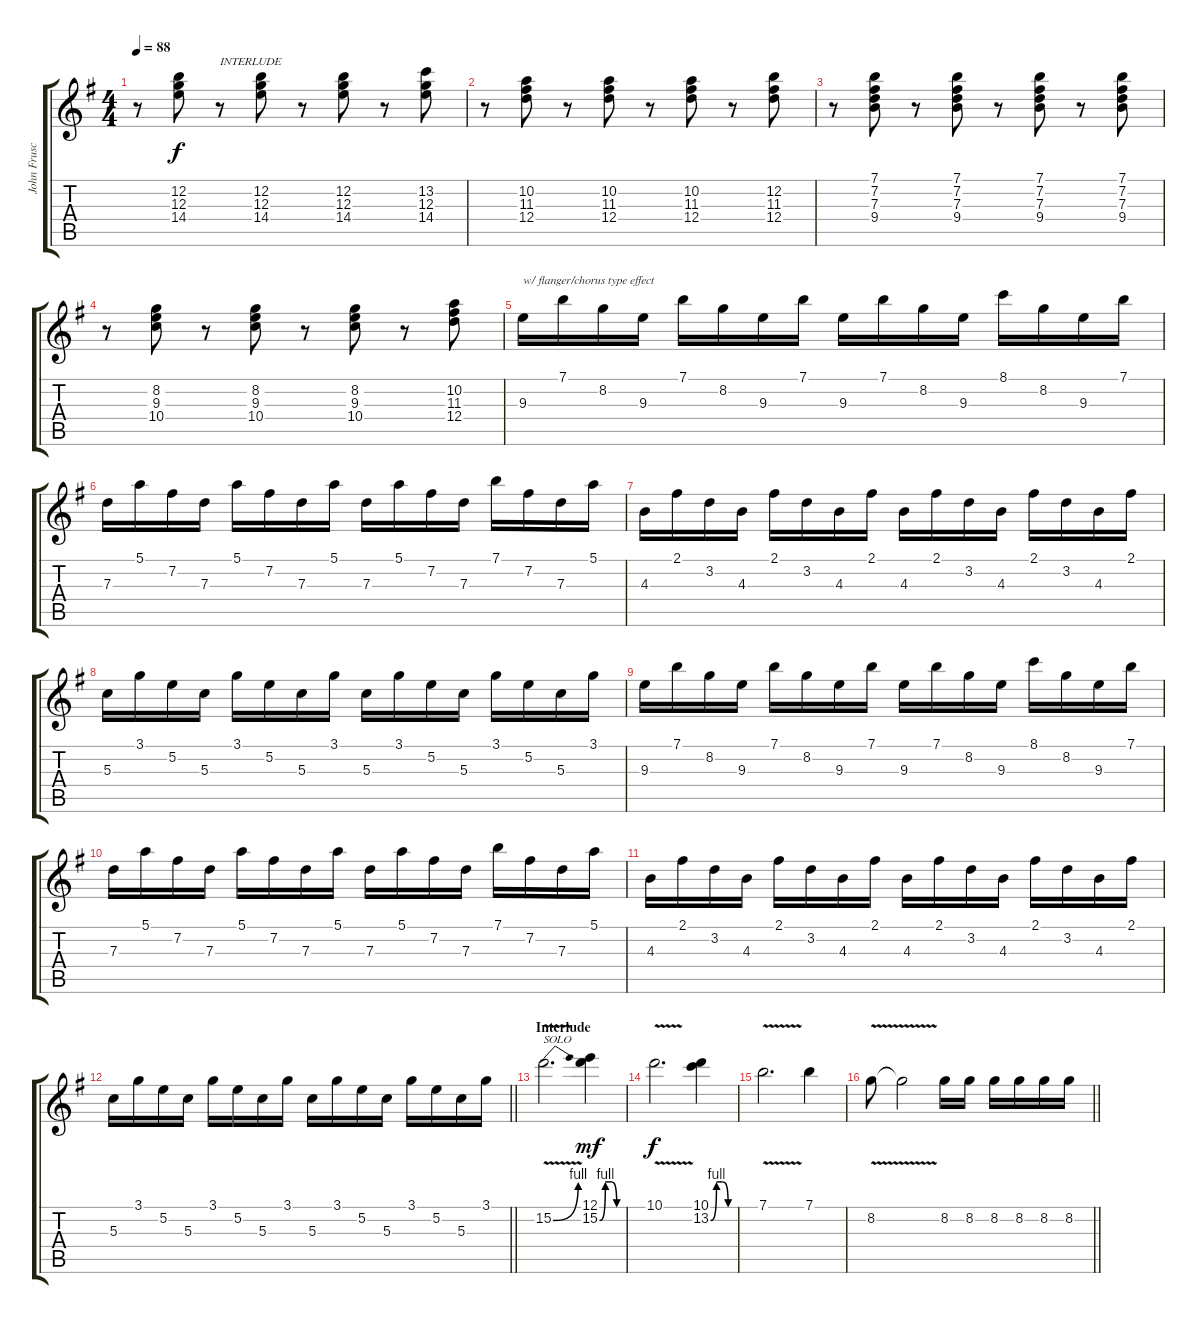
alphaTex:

\track ("John Frusciante (Guitar)" "John Frusc") {instrument electricguitarclean}
\staff {score tabs}
\tuning (E4 B3 G3 D3 A2 E2) {hide}
\ts (4 4)
\tempo 88
\clef g2
\ks g
r.8{dy f} (12.2 12.3 14.4).8 r.8{txt "INTERLUDE"} (12.2 12.3 14.4).8 r.8 (12.2 12.3 14.4).8 r.8 (13.2 12.3 14.4).8 |
r.8 (10.2 11.3 12.4).8 r.8 (10.2 11.3 12.4).8 r.8 (10.2 11.3 12.4).8 r.8 (12.2 11.3 12.4).8 |
r.8 (7.1 7.2 7.3 9.4).8 r.8 (7.1 7.2 7.3 9.4).8 r.8 (7.1 7.2 7.3 9.4).8 r.8 (7.1 7.2 7.3 9.4).8 |
r.8 (8.2 9.3 10.4).8 r.8 (8.2 9.3 10.4).8 r.8 (8.2 9.3 10.4).8 r.8 (10.2 11.3 12.4).8 |
9.3.16{txt "w/ flanger/chorus type effect" instrument fx8scifi} 7.1.16 8.2.16 9.3.16 7.1.16 8.2.16 9.3.16 7.1.16 9.3.16 7.1.16 8.2.16 9.3.16 8.1.16 8.2.16 9.3.16 7.1.16 |
7.3.16 5.1.16 7.2.16 7.3.16 5.1.16 7.2.16 7.3.16 5.1.16 7.3.16 5.1.16 7.2.16 7.3.16 7.1.16 7.2.16 7.3.16 5.1.16 |
4.3.16 2.1.16 3.2.16 4.3.16 2.1.16 3.2.16 4.3.16 2.1.16 4.3.16 2.1.16 3.2.16 4.3.16 2.1.16 3.2.16 4.3.16 2.1.16 |
5.3.16 3.1.16 5.2.16 5.3.16 3.1.16 5.2.16 5.3.16 3.1.16 5.3.16 3.1.16 5.2.16 5.3.16 3.1.16 5.2.16 5.3.16 3.1.16 |
9.3.16 7.1.16 8.2.16 9.3.16 7.1.16 8.2.16 9.3.16 7.1.16 9.3.16 7.1.16 8.2.16 9.3.16 8.1.16 8.2.16 9.3.16 7.1.16 |
7.3.16 5.1.16 7.2.16 7.3.16 5.1.16 7.2.16 7.3.16 5.1.16 7.3.16 5.1.16 7.2.16 7.3.16 7.1.16 7.2.16 7.3.16 5.1.16 |
4.3.16 2.1.16 3.2.16 4.3.16 2.1.16 3.2.16 4.3.16 2.1.16 4.3.16 2.1.16 3.2.16 4.3.16 2.1.16 3.2.16 4.3.16 2.1.16 |
\barLineRight lightlight
5.3.16 3.1.16 5.2.16 5.3.16 3.1.16 5.2.16 5.3.16 3.1.16 5.3.16 3.1.16 5.2.16 5.3.16 3.1.16 5.2.16 5.3.16 3.1.16 |
\section ("" "Interlude")
15.2{be (bend 0 0 60 4) v}.2{d txt "SOLO" instrument overdrivenguitar} (12.1 15.2{be (custom 0 0 15 4 30 4 45 0 60 0)}).4{dy mf} |
10.1{v}.2{d dy f} (10.1 13.2{be (custom 0 0 15 4 30 4 45 0 60 0)}).4 |
7.1{v}.2{d} 7.1.4 |
\barLineRight lightlight
8.2{v}.8 8.2{v t}.2 8.2.16 8.2.16 8.2.16 8.2.16 8.2.16 8.2.16
